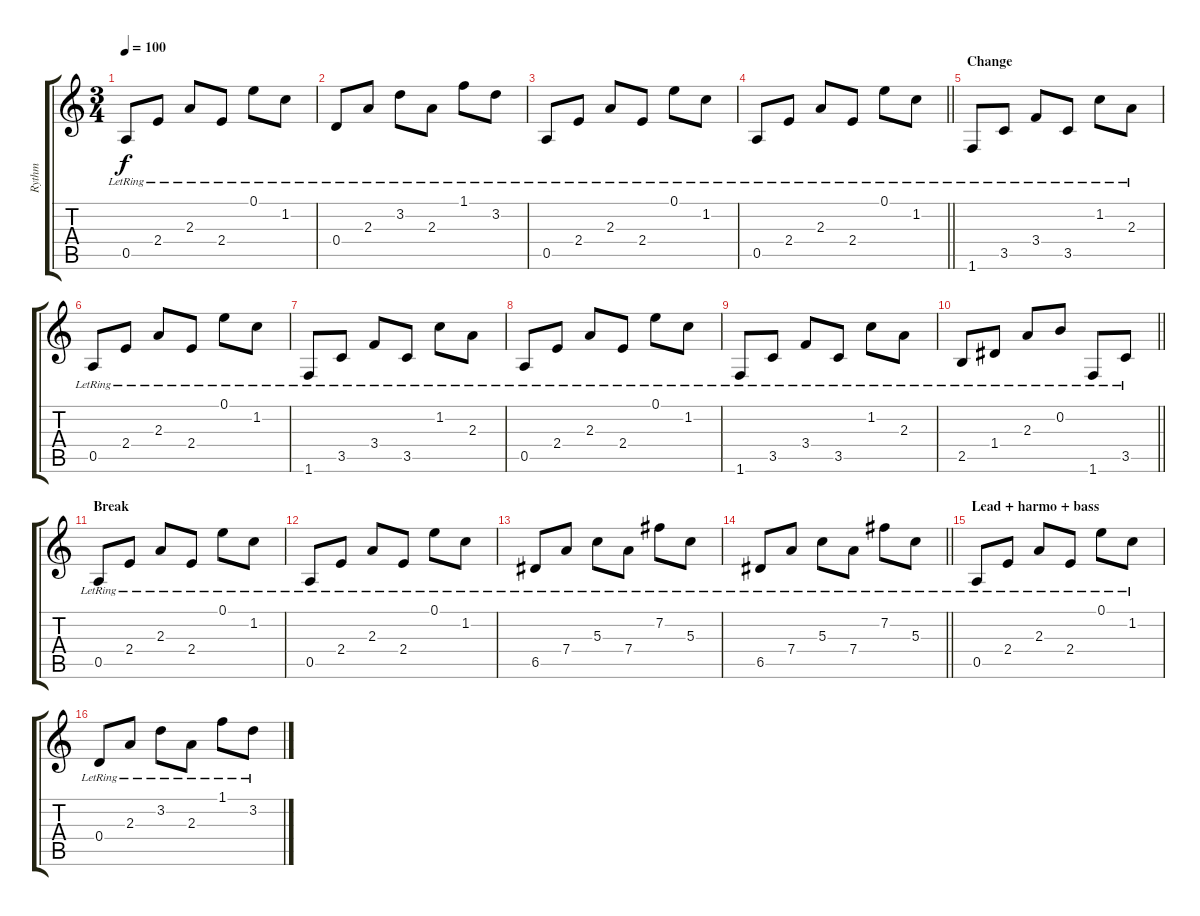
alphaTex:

\track ("Rythm" "Rythm") {instrument acousticguitarnylon}
\staff {score tabs}
\tuning (E4 B3 G3 D3 A2 E2) {hide}
\ts (3 4)
\tempo 100
\clef g2
\ks c
0.5{lr}.8{dy f} 2.4{lr}.8 2.3{lr}.8 2.4{lr}.8 0.1{lr}.8 1.2{lr}.8 |
0.4{lr}.8 2.3{lr}.8 3.2{lr}.8 2.3{lr}.8 1.1{lr}.8 3.2{lr}.8 |
0.5{lr}.8 2.4{lr}.8 2.3{lr}.8 2.4{lr}.8 0.1{lr}.8 1.2{lr}.8 |
\barLineRight lightlight
0.5{lr}.8 2.4{lr}.8 2.3{lr}.8 2.4{lr}.8 0.1{lr}.8 1.2{lr}.8 |
\section ("" "Change")
1.6{lr}.8 3.5{lr}.8 3.4{lr}.8 3.5{lr}.8 1.2{lr}.8 2.3{lr}.8 |
0.5{lr}.8 2.4{lr}.8 2.3{lr}.8 2.4{lr}.8 0.1{lr}.8 1.2{lr}.8 |
1.6{lr}.8 3.5{lr}.8 3.4{lr}.8 3.5{lr}.8 1.2{lr}.8 2.3{lr}.8 |
0.5{lr}.8 2.4{lr}.8 2.3{lr}.8 2.4{lr}.8 0.1{lr}.8 1.2{lr}.8 |
1.6{lr}.8 3.5{lr}.8 3.4{lr}.8 3.5{lr}.8 1.2{lr}.8 2.3{lr}.8 |
\barLineRight lightlight
2.5{lr}.8 1.4{lr}.8 2.3{lr}.8 0.2{lr}.8 1.6{lr}.8 3.5{lr}.8 |
\section ("" "Break")
0.5{lr}.8 2.4{lr}.8 2.3{lr}.8 2.4{lr}.8 0.1{lr}.8 1.2{lr}.8 |
0.5{lr}.8 2.4{lr}.8 2.3{lr}.8 2.4{lr}.8 0.1{lr}.8 1.2{lr}.8 |
6.5{lr}.8 7.4{lr}.8 5.3{lr}.8 7.4{lr}.8 7.2{lr}.8 5.3{lr}.8 |
\barLineRight lightlight
6.5{lr}.8 7.4{lr}.8 5.3{lr}.8 7.4{lr}.8 7.2{lr}.8 5.3{lr}.8 |
\section ("" "Lead + harmo + bass")
0.5{lr}.8 2.4{lr}.8 2.3{lr}.8 2.4{lr}.8 0.1{lr}.8 1.2{lr}.8 |
0.4{lr}.8 2.3{lr}.8 3.2{lr}.8 2.3{lr}.8 1.1{lr}.8 3.2{lr}.8
